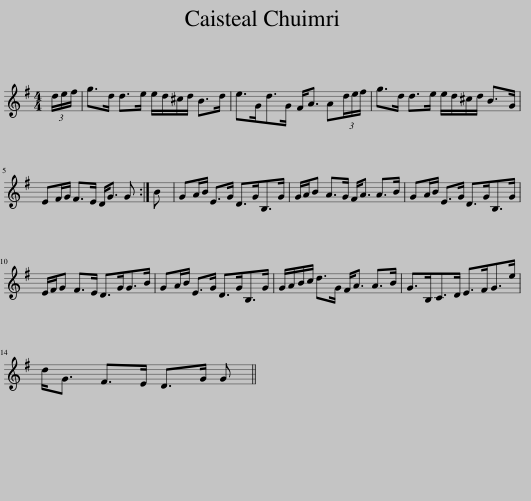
X:1
L:1/8
M:4/4
I:linebreak $
K:G
V:1 treble
V:1
 (3d/e/f/ | g>d d>e e/d/^c/d/ B>d | e>Gd>G F<A A(3d/e/f/ | g>d d>e e/d/^c/d/ B>G |$ EF/G/ F>E D<G G :| %5
 B | GA/B/ E>G D>GB,>G | G/A/B A>G F<A A>B | GA/B/ E>G D>GB,>G |$ E/F/G F>E D>GG>B | %10
 GA/B/ E>G D>GB,>G | G/A/B/c/ d>G F<A A>B | G>B,C>D E>FG>e |$ d<G F>E D>G G || %14
